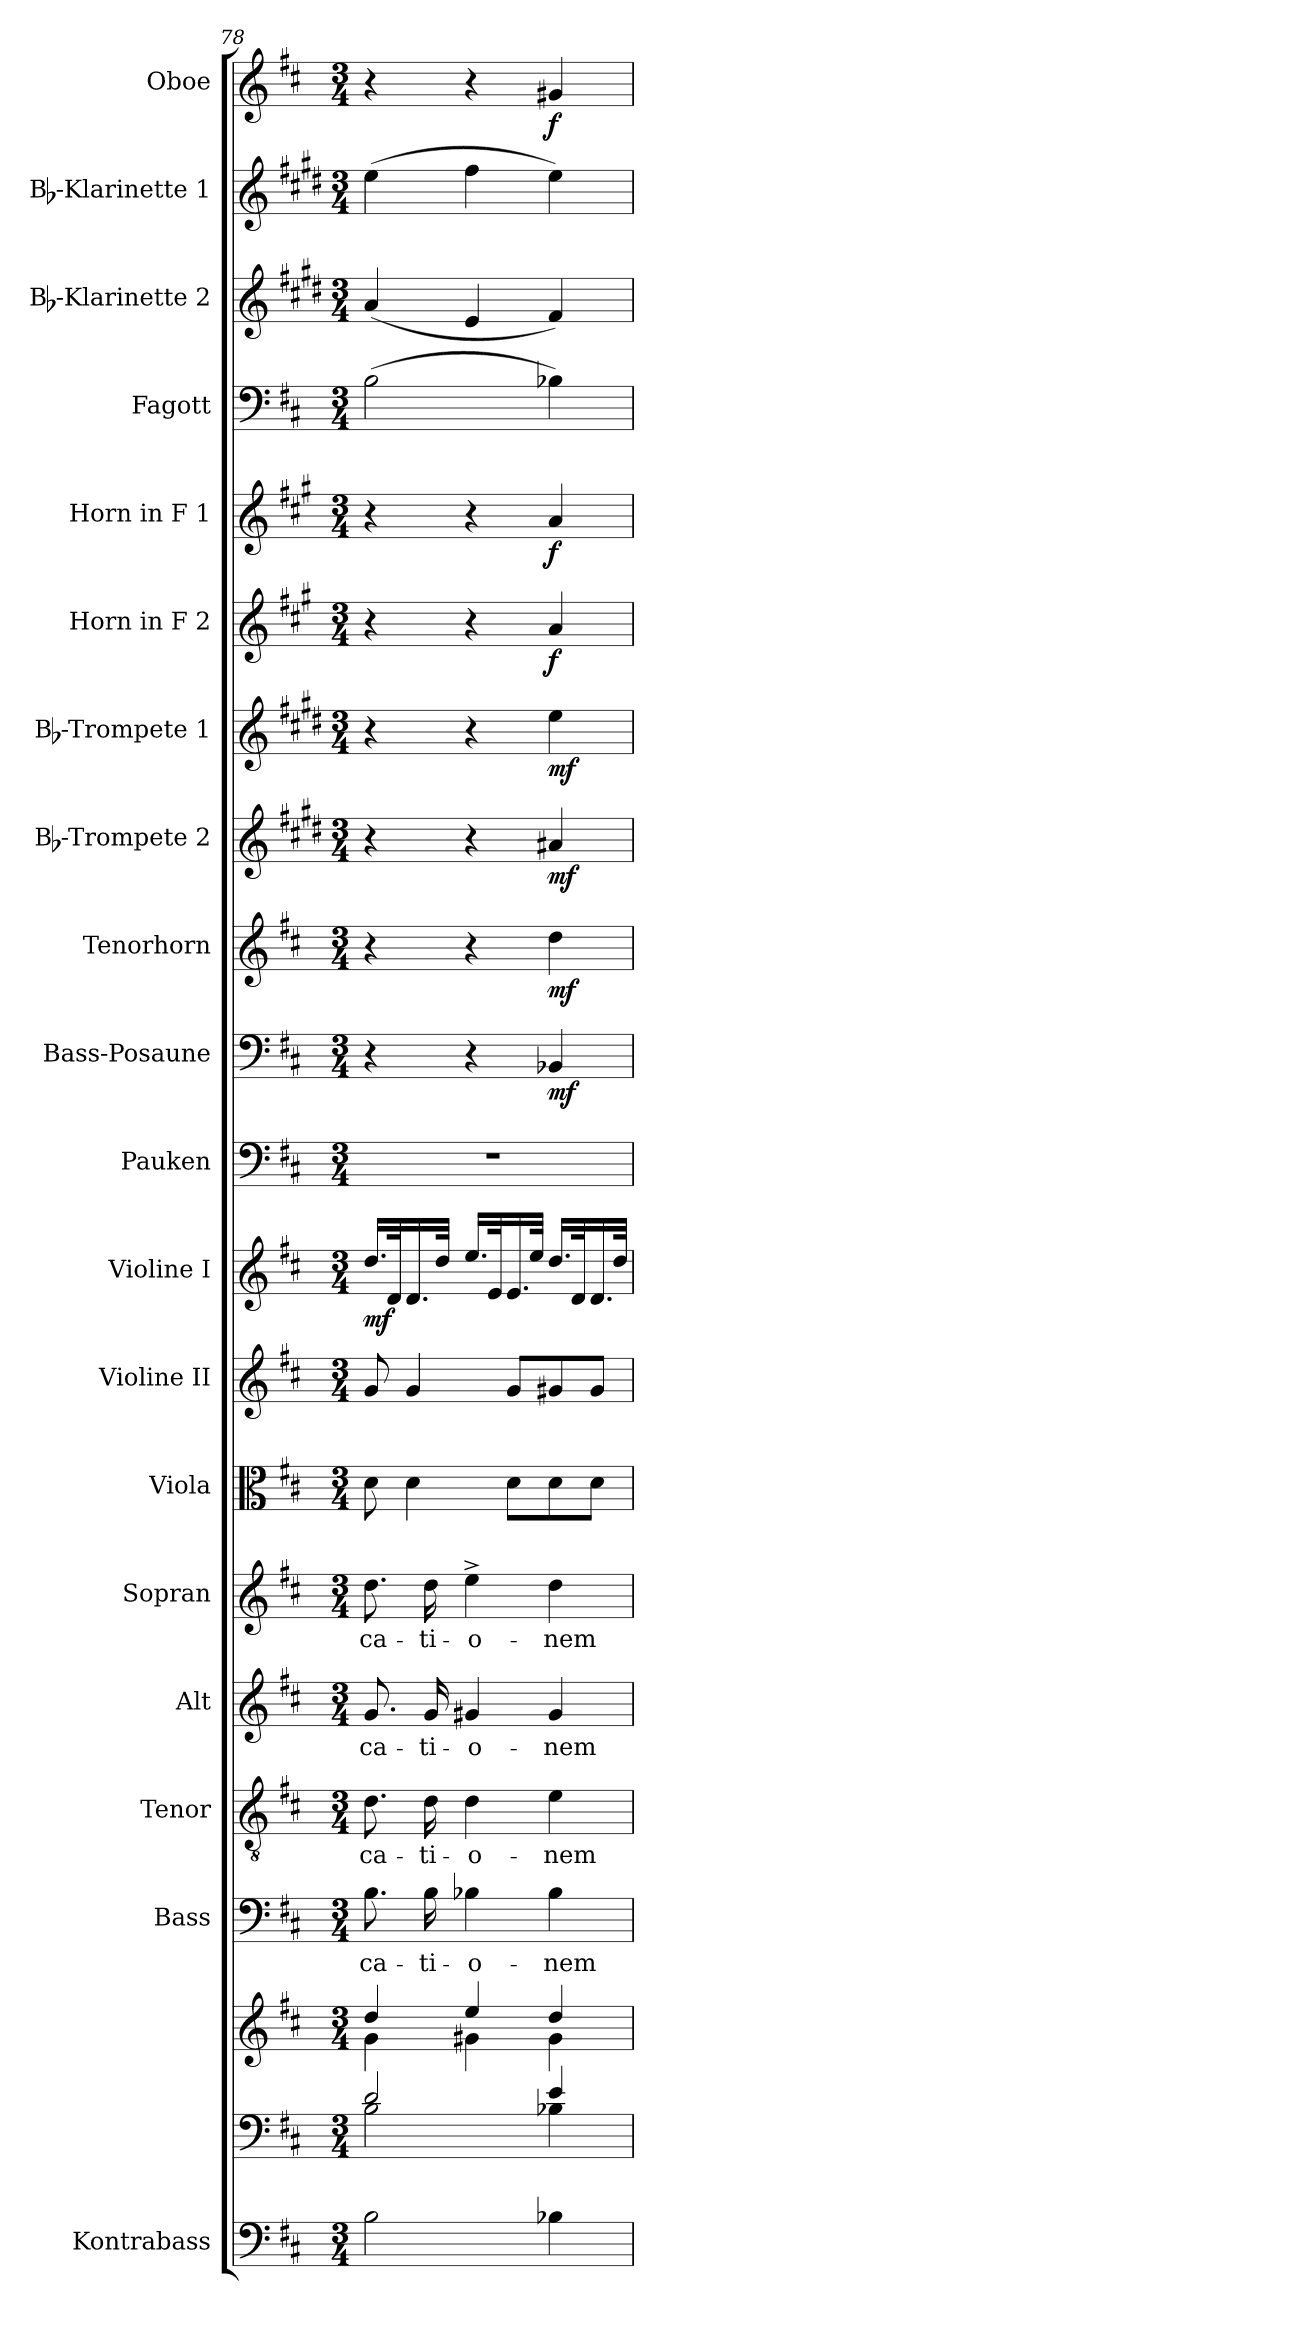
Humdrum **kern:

**kern	**kern	**kern	**kern	**text	**kern	**text	**kern	**text	**kern	**text	**kern	**kern	**kern	**dynam	**kern	**kern	**dynam	**kern	**dynam	**kern	**dynam	**kern	**dynam	**kern	**dynam	**kern	**dynam	**kern	**kern	**kern	**kern	**dynam
*part20	*part19	*part19	*part18	*part18	*part17	*part17	*part16	*part16	*part15	*part15	*part14	*part13	*part12	*part12	*part11	*part10	*part10	*part9	*part9	*part8	*part8	*part7	*part7	*part6	*part6	*part5	*part5	*part4	*part3	*part2	*part1	*part1
*staff21	*staff20	*staff19	*staff18	*staff18	*staff17	*staff17	*staff16	*staff16	*staff15	*staff15	*staff14	*staff13	*staff12	*staff12	*staff11	*staff10	*staff10	*staff9	*staff9	*staff8	*staff8	*staff7	*staff7	*staff6	*staff6	*staff5	*staff5	*staff4	*staff3	*staff2	*staff1	*staff1
*I"Kontrabass	*	*	*I"Bass	*	*I"Tenor	*	*I"Alt	*	*I"Sopran	*	*I"Viola	*I"Violine II	*I"Violine I	*	*I"Pauken	*I"Bass-Posaune	*	*I"Tenorhorn	*	*I"Bb-Trompete 2	*	*I"Bb-Trompete 1	*	*I"Horn in F 2	*	*I"Horn in F 1	*	*I"Fagott	*I"Bb-Klarinette 2	*I"Bb-Klarinette 1	*I"Oboe	*
*I'Kb.	*	*	*I'B.	*	*I'T.	*	*I'A.	*	*I'S.	*	*I'Vla.	*I'Vl. II	*I'Vl. I	*	*I'Pk.	*I'B. Pos.	*	*I'T. Hrn.	*	*I'Bb Trp. 2	*	*I'Bb Trp. 1	*	*	*	*	*	*I'Fg.	*I'Bb Kl. 2	*I'Bb Kl. 1	*I'Ob.	*
!!LO:PB:g=z
*clefF4	*clefF4	*clefG2	*clefF4	*	*clefGv2	*	*clefG2	*	*clefG2	*	*clefC3	*clefG2	*clefG2	*	*clefF4	*clefF4	*	*clefG2	*	*clefG2	*	*clefG2	*	*clefG2	*	*clefG2	*	*clefF4	*clefG2	*clefG2	*clefG2	*
*ITrd7c12	*	*	*	*	*	*	*	*	*	*	*	*	*	*	*	*	*	*ITrd8c14	*	*ITrd1c2	*	*ITrd1c2	*	*ITrd4c7	*	*ITrd4c7	*	*	*ITrd1c2	*ITrd1c2	*	*
*k[f#c#]	*k[f#c#]	*k[f#c#]	*k[f#c#]	*	*k[f#c#]	*	*k[f#c#]	*	*k[f#c#]	*	*k[f#c#]	*k[f#c#]	*k[f#c#]	*	*k[f#c#]	*k[f#c#]	*	*k[f#c#]	*	*k[f#c#]	*	*k[f#c#]	*	*k[f#c#]	*	*k[f#c#]	*	*k[f#c#]	*k[f#c#]	*k[f#c#]	*k[f#c#]	*
*D:	*D:	*D:	*D:	*	*D:	*	*D:	*	*D:	*	*D:	*D:	*D:	*	*D:	*D:	*	*D:	*	*D:	*	*D:	*	*D:	*	*D:	*	*D:	*D:	*D:	*D:	*
*M3/4	*M3/4	*M3/4	*M3/4	*	*M3/4	*	*M3/4	*	*M3/4	*	*M3/4	*M3/4	*M3/4	*	*M3/4	*M3/4	*	*M3/4	*	*M3/4	*	*M3/4	*	*M3/4	*	*M3/4	*	*M3/4	*M3/4	*M3/4	*M3/4	*
=78	=78	=78	=78	=78	=78	=78	=78	=78	=78	=78	=78	=78	=78	=78	=78	=78	=78	=78	=78	=78	=78	=78	=78	=78	=78	=78	=78	=78	=78	=78	=78	=78
*	*^	*^	*	*	*	*	*	*	*	*	*	*	*	*	*	*	*	*	*	*	*	*	*	*	*	*	*	*	*	*	*	*
!	!	!	!	!	!	!LO:LY:b	!	!LO:LY:b	!	!LO:LY:b	!	!LO:LY:b	!	!	!	!LO:DY:b	!	!	!	!	!	!	!	!	!	!	!	!	!	!	!	!	!	!
2BB\	2d/	2B\	4dd/	4g\	8.B\	-ca-	8.d\	-ca-	8.g/	-ca-	8.dd\	-ca-	8d\	8g/	16.dd/LL	mf	2.r	4r	.	4r	.	4r	.	4r	.	4r	.	4r	.	(>2B\	(<4g/	(>4dd\	4r	.
.	.	.	.	.	.	.	.	.	.	.	.	.	.	.	32d/k	.	.	.	.	.	.	.	.	.	.	.	.	.	.	.	.	.	.	.
.	.	.	.	.	.	.	.	.	.	.	.	.	4d\	4g/	16.d/	.	.	.	.	.	.	.	.	.	.	.	.	.	.	.	.	.	.	.
!	!	!	!	!	!	!LO:LY:b	!	!LO:LY:b	!	!LO:LY:b	!	!LO:LY:b	!	!	!	!	!	!	!	!	!	!	!	!	!	!	!	!	!	!	!	!	!	!
.	.	.	.	.	16B\	-ti-	16d\	-ti-	16g/	-ti-	16dd\	-ti-	.	.	.	.	.	.	.	.	.	.	.	.	.	.	.	.	.	.	.	.	.	.
.	.	.	.	.	.	.	.	.	.	.	.	.	.	.	32dd/JJk	.	.	.	.	.	.	.	.	.	.	.	.	.	.	.	.	.	.	.
!	!	!	!	!	!	!LO:LY:b	!	!LO:LY:b	!	!LO:LY:b	!	!LO:LY:b	!	!	!	!	!	!	!	!	!	!	!	!	!	!	!	!	!	!	!	!	!	!
.	.	.	4ee/	4g#X\	4B-X\	-o-	4d\	-o-	4g#X/	-o-	4ee^>\	-o-	.	.	16.ee/LL	.	.	4r	.	4r	.	4r	.	4r	.	4r	.	4r	.	.	4d/	4ee\	4r	.
.	.	.	.	.	.	.	.	.	.	.	.	.	.	.	32e/k	.	.	.	.	.	.	.	.	.	.	.	.	.	.	.	.	.	.	.
.	.	.	.	.	.	.	.	.	.	.	.	.	8d\L	8g/L	16.e/	.	.	.	.	.	.	.	.	.	.	.	.	.	.	.	.	.	.	.
.	.	.	.	.	.	.	.	.	.	.	.	.	.	.	32ee/JJk	.	.	.	.	.	.	.	.	.	.	.	.	.	.	.	.	.	.	.
!	!	!	!	!	!	!LO:LY:b	!	!LO:LY:b	!	!LO:LY:b	!	!LO:LY:b	!	!	!	!	!	!	!LO:DY:b	!	!LO:DY:b	!	!LO:DY:b	!	!LO:DY:b	!	!LO:DY:b	!	!LO:DY:b	!	!	!	!	!LO:DY:b
4BB-X\	4e/	4B-X\	4dd/	4g#\	4B-\	-nem	4e\	-nem	4g#/	-nem	4dd\	-nem	8d\	8g#X/	16.dd/LL	.	.	4BB-X/	mf	4d\	mf	4g#X/	mf	4dd\	mf	4d/	f	4d/	f	4B-X\)	4e/)	4dd\)	4g#X/	f
.	.	.	.	.	.	.	.	.	.	.	.	.	.	.	32d/k	.	.	.	.	.	.	.	.	.	.	.	.	.	.	.	.	.	.	.
.	.	.	.	.	.	.	.	.	.	.	.	.	8d\J	8g#/J	16.d/	.	.	.	.	.	.	.	.	.	.	.	.	.	.	.	.	.	.	.
.	.	.	.	.	.	.	.	.	.	.	.	.	.	.	32dd/JJk	.	.	.	.	.	.	.	.	.	.	.	.	.	.	.	.	.	.	.
*	*v	*v	*	*	*	*	*	*	*	*	*	*	*	*	*	*	*	*	*	*	*	*	*	*	*	*	*	*	*	*	*	*	*	*
*	*	*v	*v	*	*	*	*	*	*	*	*	*	*	*	*	*	*	*	*	*	*	*	*	*	*	*	*	*	*	*	*	*	*
=	=	=	=	=	=	=	=	=	=	=	=	=	=	=	=	=	=	=	=	=	=	=	=	=	=	=	=	=	=	=	=	=
*-	*-	*-	*-	*-	*-	*-	*-	*-	*-	*-	*-	*-	*-	*-	*-	*-	*-	*-	*-	*-	*-	*-	*-	*-	*-	*-	*-	*-	*-	*-	*-	*-
